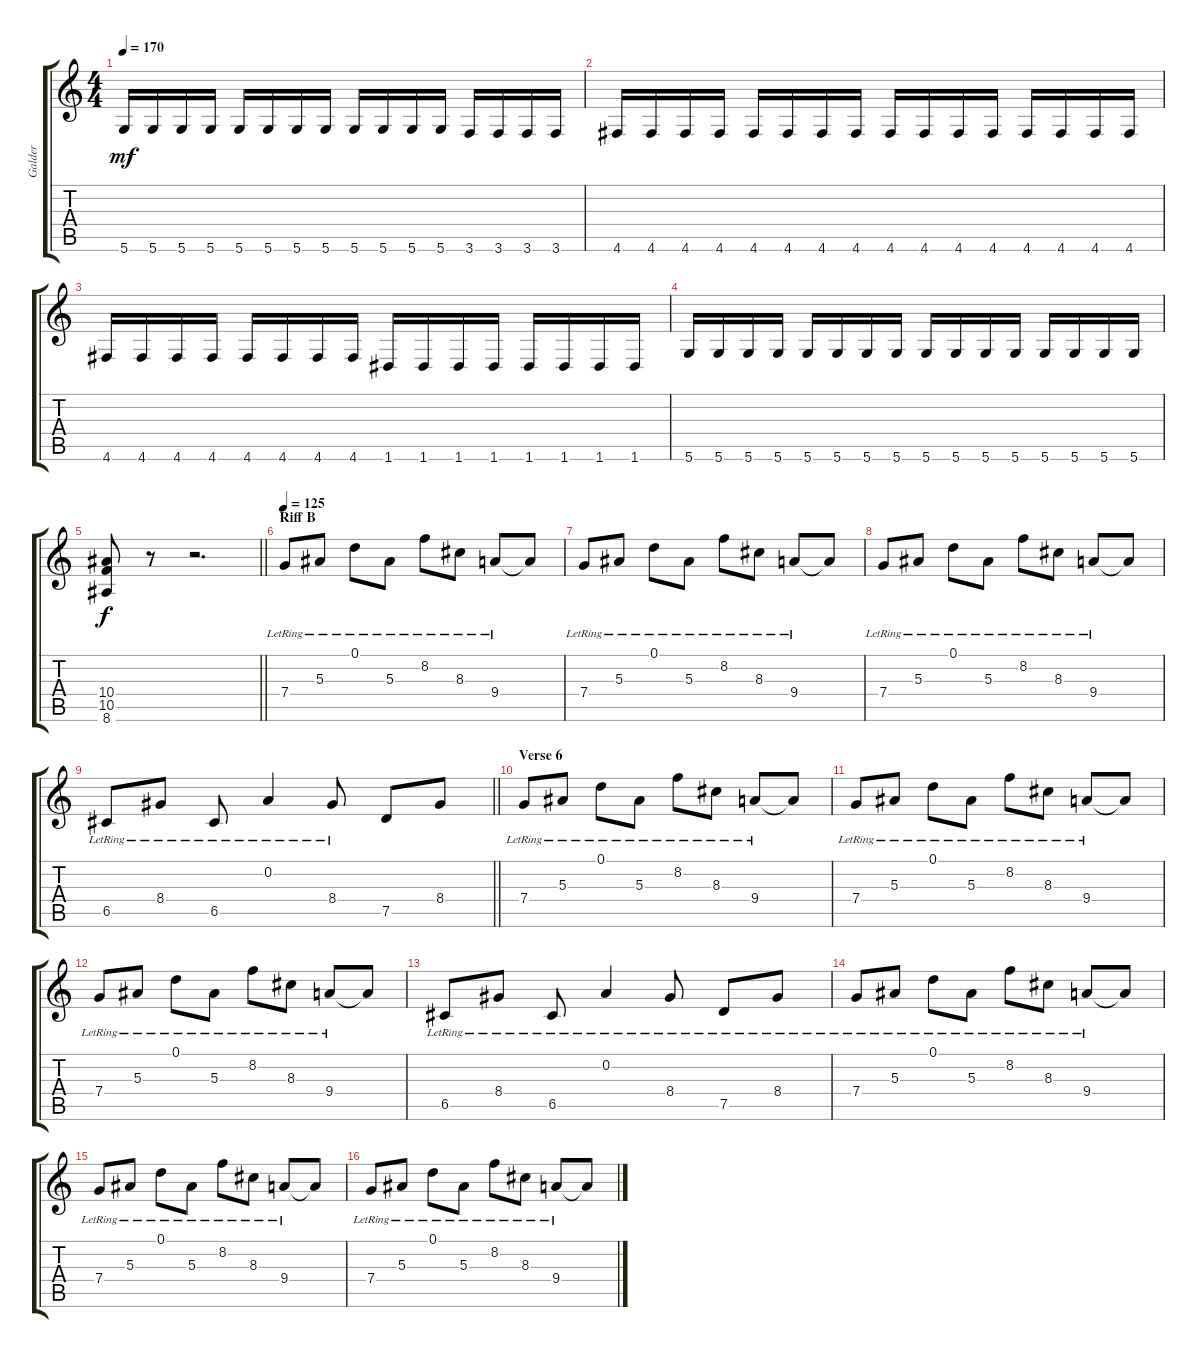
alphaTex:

\track ("Galder" "Galder") {instrument overdrivenguitar}
\staff {score tabs}
\tuning (D4 A3 F3 C3 G2 D2) {hide}
\ts (4 4)
\tempo 170
\clef g2
\ks c
5.6.16{dy mf} 5.6.16 5.6.16 5.6.16 5.6.16 5.6.16 5.6.16 5.6.16 5.6.16 5.6.16 5.6.16 5.6.16 3.6.16 3.6.16 3.6.16 3.6.16 |
4.6.16 4.6.16 4.6.16 4.6.16 4.6.16 4.6.16 4.6.16 4.6.16 4.6.16 4.6.16 4.6.16 4.6.16 4.6.16 4.6.16 4.6.16 4.6.16 |
4.6.16 4.6.16 4.6.16 4.6.16 4.6.16 4.6.16 4.6.16 4.6.16 1.6.16 1.6.16 1.6.16 1.6.16 1.6.16 1.6.16 1.6.16 1.6.16 |
5.6.16 5.6.16 5.6.16 5.6.16 5.6.16 5.6.16 5.6.16 5.6.16 5.6.16 5.6.16 5.6.16 5.6.16 5.6.16 5.6.16 5.6.16 5.6.16 |
\barLineRight lightlight
(10.4 10.5 8.6).8{dy f} r.8 r.2{d} |
\section ("" "Riff B")
\tempo 125
7.4{lr}.8{instrument overdrivenguitar} 5.3{lr}.8 0.1{lr}.8 5.3{lr}.8 8.2{lr}.8 8.3{lr}.8 9.4{lr}.8 9.4{t}.8 |
7.4{lr}.8 5.3{lr}.8 0.1{lr}.8 5.3{lr}.8 8.2{lr}.8 8.3{lr}.8 9.4{lr}.8 9.4{t}.8 |
7.4{lr}.8 5.3{lr}.8 0.1{lr}.8 5.3{lr}.8 8.2{lr}.8 8.3{lr}.8 9.4{lr}.8 9.4{t}.8 |
\barLineRight lightlight
6.5{lr}.8 8.4{lr}.8 6.5{lr}.8 0.2{lr}.4 8.4{lr}.8 7.5.8 8.4.8 |
\section ("" "Verse 6")
7.4{lr}.8 5.3{lr}.8 0.1{lr}.8 5.3{lr}.8 8.2{lr}.8 8.3{lr}.8 9.4{lr}.8 9.4{t}.8 |
7.4{lr}.8 5.3{lr}.8 0.1{lr}.8 5.3{lr}.8 8.2{lr}.8 8.3{lr}.8 9.4{lr}.8 9.4{t}.8 |
7.4{lr}.8 5.3{lr}.8 0.1{lr}.8 5.3{lr}.8 8.2{lr}.8 8.3{lr}.8 9.4{lr}.8 9.4{t}.8 |
6.5{lr}.8 8.4{lr}.8 6.5{lr}.8 0.2{lr}.4 8.4{lr}.8 7.5{lr}.8 8.4{lr}.8 |
7.4{lr}.8 5.3{lr}.8 0.1{lr}.8 5.3{lr}.8 8.2{lr}.8 8.3{lr}.8 9.4{lr}.8 9.4{t}.8 |
7.4{lr}.8 5.3{lr}.8 0.1{lr}.8 5.3{lr}.8 8.2{lr}.8 8.3{lr}.8 9.4{lr}.8 9.4{t}.8 |
7.4{lr}.8 5.3{lr}.8 0.1{lr}.8 5.3{lr}.8 8.2{lr}.8 8.3{lr}.8 9.4{lr}.8 9.4{t}.8
